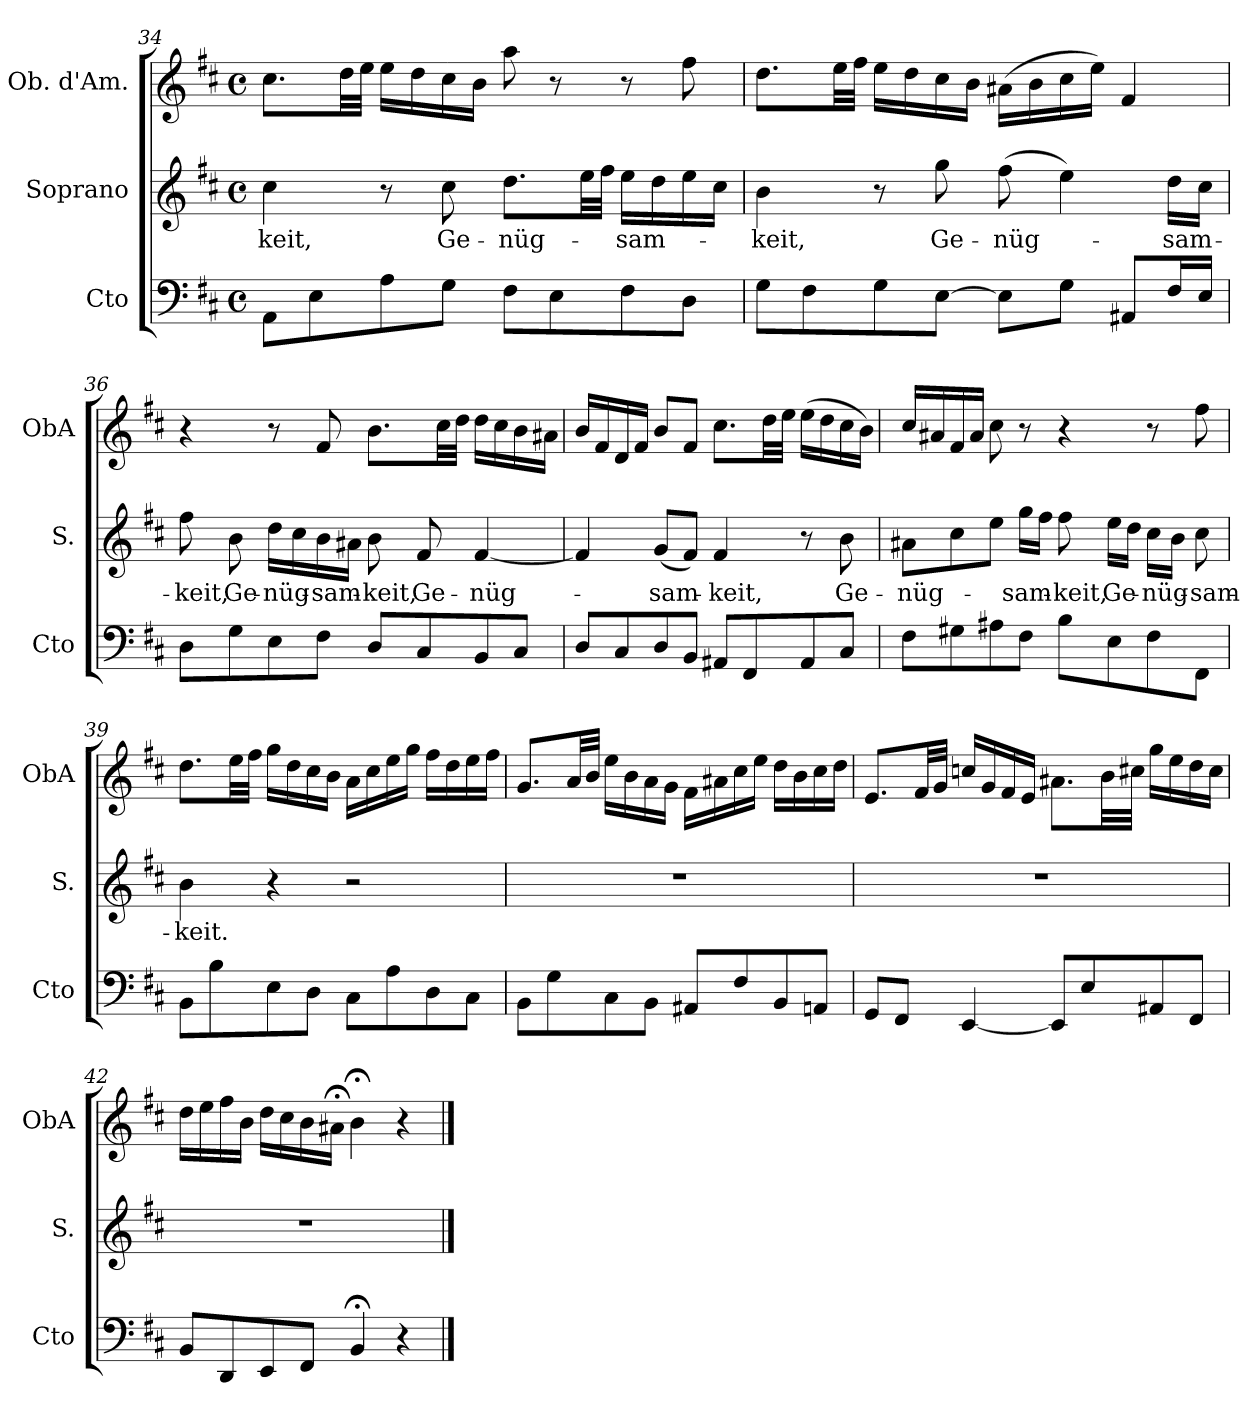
**kern	**kern	**text	**kern
*part3	*part2	*part2	*part1
*staff3	*staff2	*staff2	*staff1
*I"Cto	*I"Soprano	*	*I"Ob. d'Am.
*I'Cto	*I'S.	*	*I'ObA
*clefF4	*clefG2	*	*clefG2
*k[f#c#]	*k[f#c#]	*	*k[f#c#]
*M4/4	*M4/4	*	*M4/4
*met(c)	*met(c)	*	*met(c)
=34	=34	=34	=34
!	!	!LO:LY:b	!
8AA\L	4cc#\	-keit,	8.cc#\L
8E\	.	.	.
.	.	.	32dd\LL
.	.	.	32ee\JJJ
8A\	8r	.	16ee\LL
.	.	.	16dd\
!	!	!LO:LY:b	!
8G\J	8cc#\	Ge-	16cc#\
.	.	.	16b\JJ
!	!	!LO:LY:b	!
8F#\L	8.dd\L	-nüg-	8aa\
8E\	.	.	8r
.	32ee\LL	.	.
.	32ff#\JJJ	.	.
!	!	!LO:LY:b	!
8F#\	16ee\LL	-sam-	8r
.	16dd\	.	.
8D\J	16ee\	.	8ff#\
.	16cc#\JJ	.	.
!!LO:LB:g=z
=35	=35	=35	=35
!	!	!LO:LY:b	!
8G\L	4b\	-keit,	8.dd\L
8F#\	.	.	.
.	.	.	32ee\LL
.	.	.	32ff#\JJJ
8G\	8r	.	16ee\LL
.	.	.	16dd\
!	!	!LO:LY:b	!
[8E\J	8gg\	Ge-	16cc#\
.	.	.	16b\JJ
!	!	!LO:LY:b	!
8E\L]	(8ff#\	-nüg-	(16a#X\LL
.	.	.	16b\
8G\J	4ee\)	.	16cc#\
.	.	.	16ee\JJ)
8AA#X/L	.	.	4f#/
!	!	!LO:LY:b	!
16F#/L	16dd\LL	-sam-	.
16E/JJ	16cc#\JJ	.	.
=36	=36	=36	=36
!	!	!LO:LY:b	!
8D\L	8ff#\	-keit,	4r
!	!	!LO:LY:b	!
8G\	8b\	Ge-	.
!	!	!LO:LY:b	!
8E\	16dd\LL	-nüg-	8r
.	16cc#\	.	.
!	!	!LO:LY:b	!
8F#\J	16b\	-sam-	8f#/
.	16a#X\JJ	.	.
!	!	!LO:LY:b	!
8D/L	8b\	-keit,	8.b\L
!	!	!LO:LY:b	!
8C#/	8f#/	Ge-	.
.	.	.	32cc#\LL
.	.	.	32dd\JJJ
!	!	!LO:LY:b	!
8BB/	[4f#/	-nüg-	16dd\LL
.	.	.	16cc#\
8C#/J	.	.	16b\
.	.	.	16a#X\JJ
!!LO:PB:g=z
=37	=37	=37	=37
8D/L	4f#/]	.	16b/LL
.	.	.	16f#/
8C#/	.	.	16d/
.	.	.	16f#/JJ
!	!	!LO:LY:b	!
8D/	(8g/L	-sam-	8b/L
8BB/J	8f#/J)	.	8f#/J
!	!	!LO:LY:b	!
8AA#X/L	4f#/	-keit,	8.cc#\L
8FF#/	.	.	.
.	.	.	32dd\LL
.	.	.	32ee\JJJ
8AA#/	8r	.	(16ee\LL
.	.	.	16dd\
!	!	!LO:LY:b	!
8C#/J	8b\	Ge-	16cc#\
.	.	.	16b\JJ)
=38	=38	=38	=38
!	!	!LO:LY:b	!
8F#\L	8a#X\L	-nüg-	16cc#/LL
.	.	.	16a#X/
8G#X\	8cc#\	.	16f#/
.	.	.	16a#/JJ
8A#X\	8ee\J	.	8cc#\
*	*	*	*MM56
!	!	!LO:LY:b	!
8F#\J	16gg\LL	-sam-	8r
.	16ff#\JJ	.	.
!	!	!LO:LY:b	!
8B\L	8ff#\	-keit,	4r
!	!	!LO:LY:b	!
8E\	16ee\LL	Ge-	.
.	16dd\JJ	.	.
!	!	!LO:LY:b	!
8F#\	16cc#\LL	-nüg-	8r
.	16b\JJ	.	.
*	*	*	*MM50
!	!	!LO:LY:b	!
8FF#\J	8cc#\	-sam-	8ff#\
=39	=39	=39	=39
*	*	*	*MM60
!	!	!LO:LY:b	!
8BB\L	4b\	-keit.	8.dd\L
8B\	.	.	.
.	.	.	32ee\LL
.	.	.	32ff#\JJJ
8E\	4r	.	16gg\LL
.	.	.	16dd\
8D\J	.	.	16cc#\
.	.	.	16b\JJ
8C#\L	2r	.	16a\LL
.	.	.	16cc#\
8A\	.	.	16ee\
.	.	.	16gg\JJ
8D\	.	.	16ff#\LL
.	.	.	16dd\
8C#\J	.	.	16ee\
.	.	.	16ff#\JJ
!!LO:LB:g=z
=40	=40	=40	=40
8BB\L	1r	.	8.g/L
8G\	.	.	.
.	.	.	32a/LL
.	.	.	32b/JJJ
8C#\	.	.	16ee\LL
.	.	.	16b\
8BB\J	.	.	16a\
.	.	.	16g\JJ
8AA#X/L	.	.	16f#\LL
.	.	.	16a#X\
8F#/	.	.	16cc#\
.	.	.	16ee\JJ
8BB/	.	.	16dd\LL
.	.	.	16b\
8AAn/J	.	.	16cc#\
.	.	.	16dd\JJ
=41	=41	=41	=41
8GG/L	1r	.	8.e/L
8FF#/J	.	.	.
.	.	.	32f#/LL
.	.	.	32g/JJJ
[4EE/	.	.	16ccn/LL
.	.	.	16g/
.	.	.	16f#/
.	.	.	16e/JJ
*	*	*	*MM58
8EE/L]	.	.	8.a#X\L
8E/	.	.	.
.	.	.	32b\LL
.	.	.	32cc#X\JJJ
*	*	*	*MM56
8AA#X/	.	.	16gg\LL
.	.	.	16ee\
*	*	*	*MM53
8FF#/J	.	.	16dd\
.	.	.	16cc#\JJ
=42	=42	=42	=42
*	*	*	*MM51
8BB/L	1r	.	16dd\LL
.	.	.	16ee\
*	*	*	*MM48
8DD/	.	.	16ff#\
.	.	.	16b\JJ
*	*	*	*MM44
8EE/	.	.	16dd\LL
.	.	.	16cc#\
*	*	*	*MM40
8FF#/J	.	.	16b\
.	.	.	16a#X;<\JJ
4BB;</	.	.	4b;<\
4r	.	.	4r
==	==	==	==
*-	*-	*-	*-
